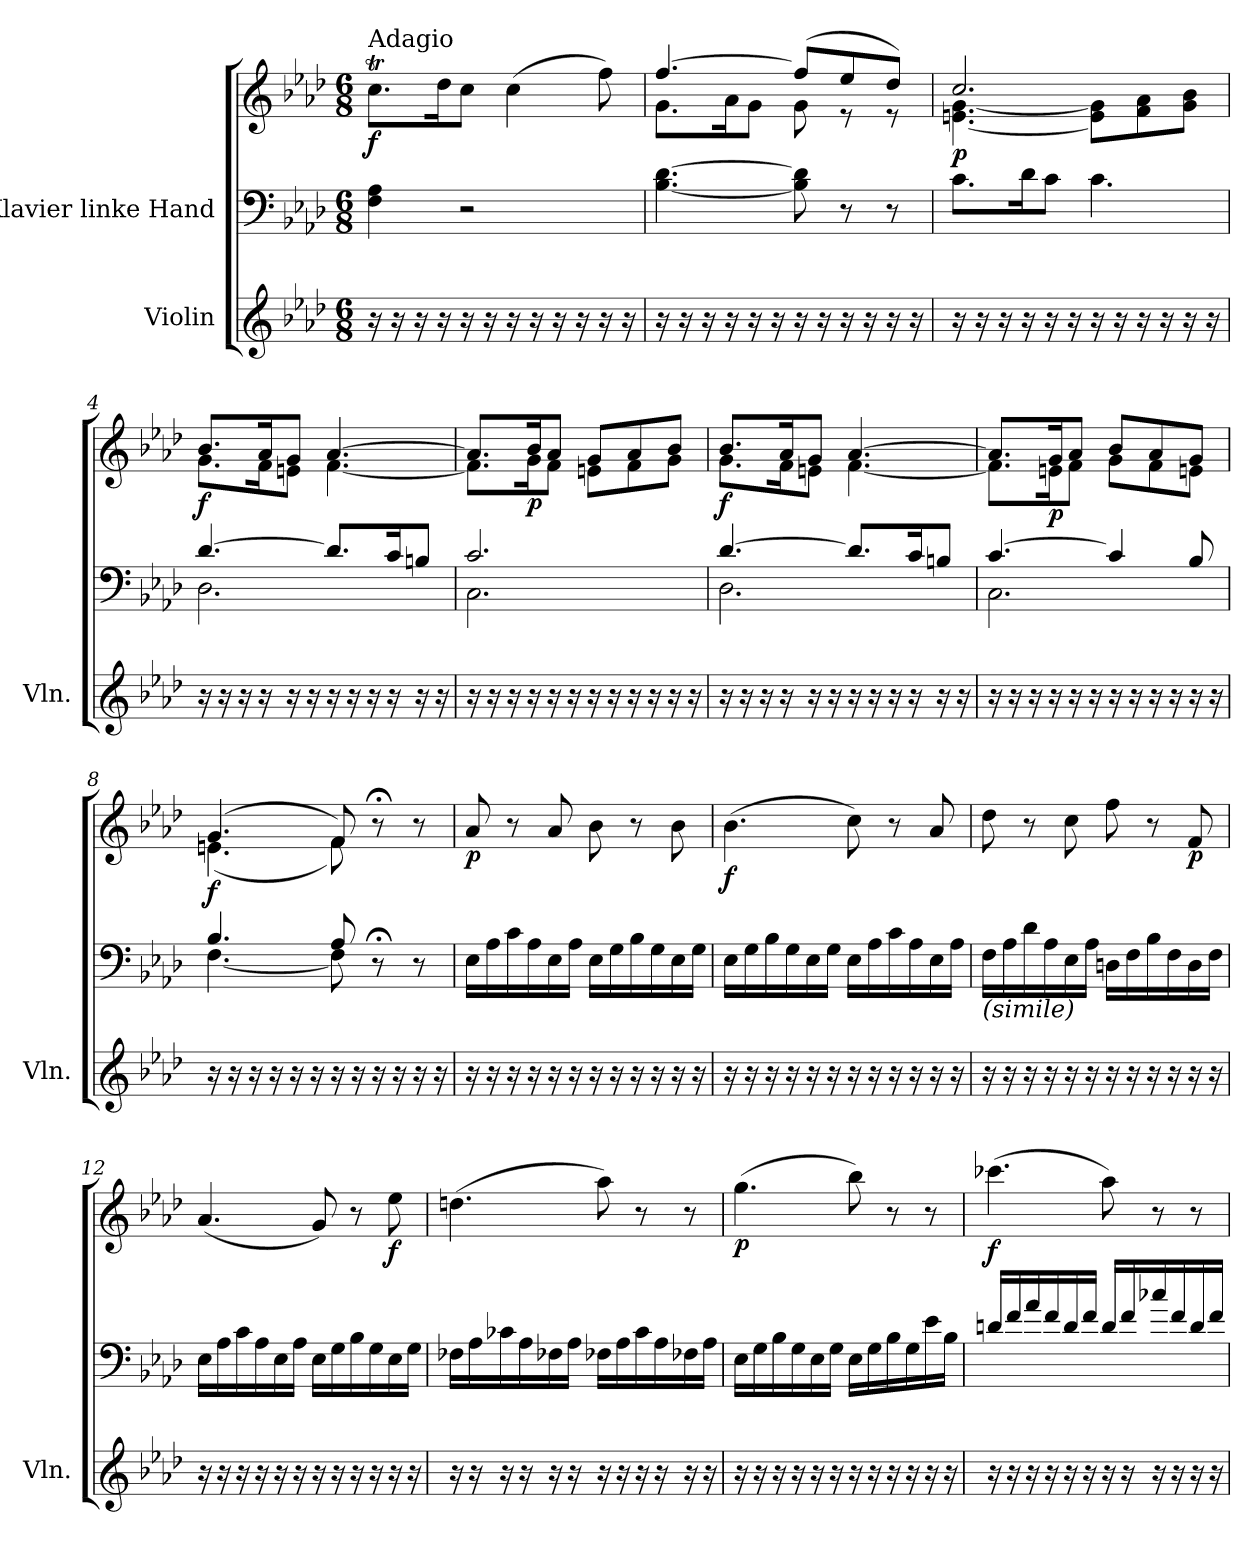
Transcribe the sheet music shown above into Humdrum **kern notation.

**kern	**kern	**kern	**dynam
*part2	*part1	*part1	*part1
*staff3	*staff2	*staff1	*staff1/2
*I"Violin	*I"Klavier linke Hand	*	*
*I'Vln.	*	*	*
*clefG2	*clefF4	*clefG2	*
*k[b-e-a-d-]	*k[b-e-a-d-]	*k[b-e-a-d-]	*
*M6/8	*M6/8	*M6/8	*
=1	=1	=1	=1
!	!	!LO:TX:a:t=Adagio	!
!	!	!	!LO:DY:b
16r	4F\ 4A-\	8.cct\L	f
16r	.	.	.
16r	.	.	.
16r	.	16dd-\K	.
16r	2r	8cc\J	.
16r	.	.	.
16r	.	(>4cc\	.
16r	.	.	.
16r	.	.	.
16r	.	.	.
16r	.	8ff\)	.
16r	.	.	.
=2	=2	=2	=2
*	*	*^	*
16r	[4.B-\ [4.d-\	[4.ff/	8.g\L	.
16r	.	.	.	.
16r	.	.	.	.
16r	.	.	16a-\K	.
16r	.	.	8g\J	.
16r	.	.	.	.
16r	8B-\] 8d-\]	(>8ff/L]	8g\	.
16r	.	.	.	.
16r	8r	8ee-/	8r	.
16r	.	.	.	.
16r	8r	8dd-/J)	8r	.
16r	.	.	.	.
=3	=3	=3	=3	=3
*	*^	*	*	*
!	!	!	!	!	!LO:DY:b
16r	2.ryy	8.c\L	2.cc/	[4.en\ [4.g\	p
16r	.	.	.	.	.
16r	.	.	.	.	.
16r	.	16d-\K	.	.	.
16r	.	8c\J	.	.	.
16r	.	.	.	.	.
16r	.	4.c\	.	8e\] 8g\]L	.
16r	.	.	.	.	.
16r	.	.	.	8f\ 8a-\	.
16r	.	.	.	.	.
16r	.	.	.	8g\ 8b-\J	.
16r	.	.	.	.	.
=4	=4	=4	=4	=4	=4
!	!	!	!	!	!LO:DY:b
16r	[4.d-/	2.D-\	8.b-/L	8.g\L	f
16r	.	.	.	.	.
16r	.	.	.	.	.
16r	.	.	16a-/K	16f\K	.
16r	.	.	8g/J	8en\J	.
16r	.	.	.	.	.
16r	8.d-/L]	.	[4.a-/	[4.f\	.
16r	.	.	.	.	.
16r	.	.	.	.	.
16r	16c/K	.	.	.	.
16r	8Bn/J	.	.	.	.
16r	.	.	.	.	.
!!LO:LB:g=z	!!
=5	=5	=5	=5	=5	=5
16r	2.c/	2.C\	8.a-/L]	8.f\L]	.
16r	.	.	.	.	.
16r	.	.	.	.	.
!	!	!	!	!	!LO:DY:b
16r	.	.	16b-/K	16g\K	p
16r	.	.	8a-/J	8f\J	.
16r	.	.	.	.	.
16r	.	.	8g/L	8en\L	.
16r	.	.	.	.	.
16r	.	.	8a-/	8f\	.
16r	.	.	.	.	.
16r	.	.	8b-/J	8g\J	.
16r	.	.	.	.	.
=6	=6	=6	=6	=6	=6
!	!	!	!	!	!LO:DY:b
16r	[4.d-/	2.D-\	8.b-/L	8.g\L	f
16r	.	.	.	.	.
16r	.	.	.	.	.
16r	.	.	16a-/K	16f\K	.
16r	.	.	8g/J	8en\J	.
16r	.	.	.	.	.
16r	8.d-/L]	.	[4.a-/	[4.f\	.
16r	.	.	.	.	.
16r	.	.	.	.	.
16r	16c/K	.	.	.	.
16r	8Bn/J	.	.	.	.
16r	.	.	.	.	.
=7	=7	=7	=7	=7	=7
16r	[4.c/	2.C\	8.a-/L]	8.f\L]	.
16r	.	.	.	.	.
16r	.	.	.	.	.
!	!	!	!	!	!LO:DY:b
16r	.	.	16g/K	16en\K	p
16r	.	.	8a-/J	8f\J	.
16r	.	.	.	.	.
16r	4c/]	.	8b-/L	8g\L	.
16r	.	.	.	.	.
16r	.	.	8a-/	8f\	.
16r	.	.	.	.	.
16r	8B-/	.	8g/J	8en\J	.
16r	.	.	.	.	.
=8	=8	=8	=8	=8	=8
!	!	!	!	!	!LO:DY:b
16r	4.B-/	[4.F\	(>4.g/	(<4.en\	f
16r	.	.	.	.	.
16r	.	.	.	.	.
16r	.	.	.	.	.
16r	.	.	.	.	.
16r	.	.	.	.	.
16r	8A-/	8F\]	8f/)	8f\)	.
16r	.	.	.	.	.
16r	8r;<	4ryy	8r;<	4ryy	.
16r	.	.	.	.	.
16r	8r	.	8r	.	.
16r	.	.	.	.	.
*	*v	*v	*	*	*
*	*	*v	*v	*
!!LO:LB:g=z
=9	=9	=9	=9
!	!	!	!LO:DY:b
16r	16E-\LL	8a-/	p
16r	16A-\	.	.
16r	16c\	8r	.
16r	16A-\	.	.
16r	16E-\	8a-/	.
16r	16A-\JJ	.	.
16r	16E-\LL	8b-\	.
16r	16G\	.	.
16r	16B-\	8r	.
16r	16G\	.	.
16r	16E-\	8b-\	.
16r	16G\JJ	.	.
=10	=10	=10	=10
!	!	!	!LO:DY:b
16r	16E-\LL	(>4.b-\	f
16r	16G\	.	.
16r	16B-\	.	.
16r	16G\	.	.
16r	16E-\	.	.
16r	16G\JJ	.	.
16r	16E-\LL	8cc\)	.
16r	16A-\	.	.
16r	16c\	8r	.
16r	16A-\	.	.
16r	16E-\	8a-/	.
16r	16A-\JJ	.	.
=11	=11	=11	=11
!	!LO:TX:b:i:t=(simile)	!	!
16r	16F\LL	8dd-\	.
16r	16A-\	.	.
16r	16d-\	8r	.
16r	16A-\	.	.
16r	16E-\	8cc\	.
16r	16A-\JJ	.	.
16r	16Dn\LL	8ff\	.
16r	16F\	.	.
16r	16B-\	8r	.
16r	16F\	.	.
!	!	!	!LO:DY:b
16r	16D\	8f/	p
16r	16F\JJ	.	.
=12	=12	=12	=12
16r	16E-\LL	(<4.a-/	.
16r	16A-\	.	.
16r	16c\	.	.
16r	16A-\	.	.
16r	16E-\	.	.
16r	16A-\JJ	.	.
16r	16E-\LL	8g/)	.
16r	16G\	.	.
16r	16B-\	8r	.
16r	16G\	.	.
!	!	!	!LO:DY:b
16r	16E-\	8ee-\	f
16r	16G\JJ	.	.
!!LO:PB:g=z
=13	=13	=13	=13
16r	16F-X\LL	(>4.ddn\	.
16r	16A-\	.	.
16r	16c-X\	.	.
16r	16A-\	.	.
16r	16F-X\	.	.
16r	16A-\JJ	.	.
16r	16F-X\LL	8aa-\)	.
16r	16A-\	.	.
16r	16c-\	8r	.
16r	16A-\	.	.
16r	16F-X\	8r	.
16r	16A-\JJ	.	.
=14	=14	=14	=14
!	!	!	!LO:DY:b
16r	16E-\LL	(>4.gg\	p
16r	16G\	.	.
16r	16B-\	.	.
16r	16G\	.	.
16r	16E-\	.	.
16r	16G\JJ	.	.
16r	16E-\LL	8bb-\)	.
16r	16G\	.	.
16r	16B-\	8r	.
16r	16G\	.	.
16r	16e-\	8r	.
16r	16B-\JJ	.	.
=15	=15	=15	=15
!	!	!	!LO:DY:b
16r	16dn/LL	(>4.ccc-X\	f
16r	16f/	.	.
16r	16a-/	.	.
16r	16f/	.	.
16r	16d/	.	.
16r	16f/JJ	.	.
16r	16d/LL	8aa-\)	.
16r	16f/	.	.
16r	16cc-X/	8r	.
16r	16f/	.	.
16r	16d/	8r	.
16r	16f/JJ	.	.
=	=	=	=
*-	*-	*-	*-
